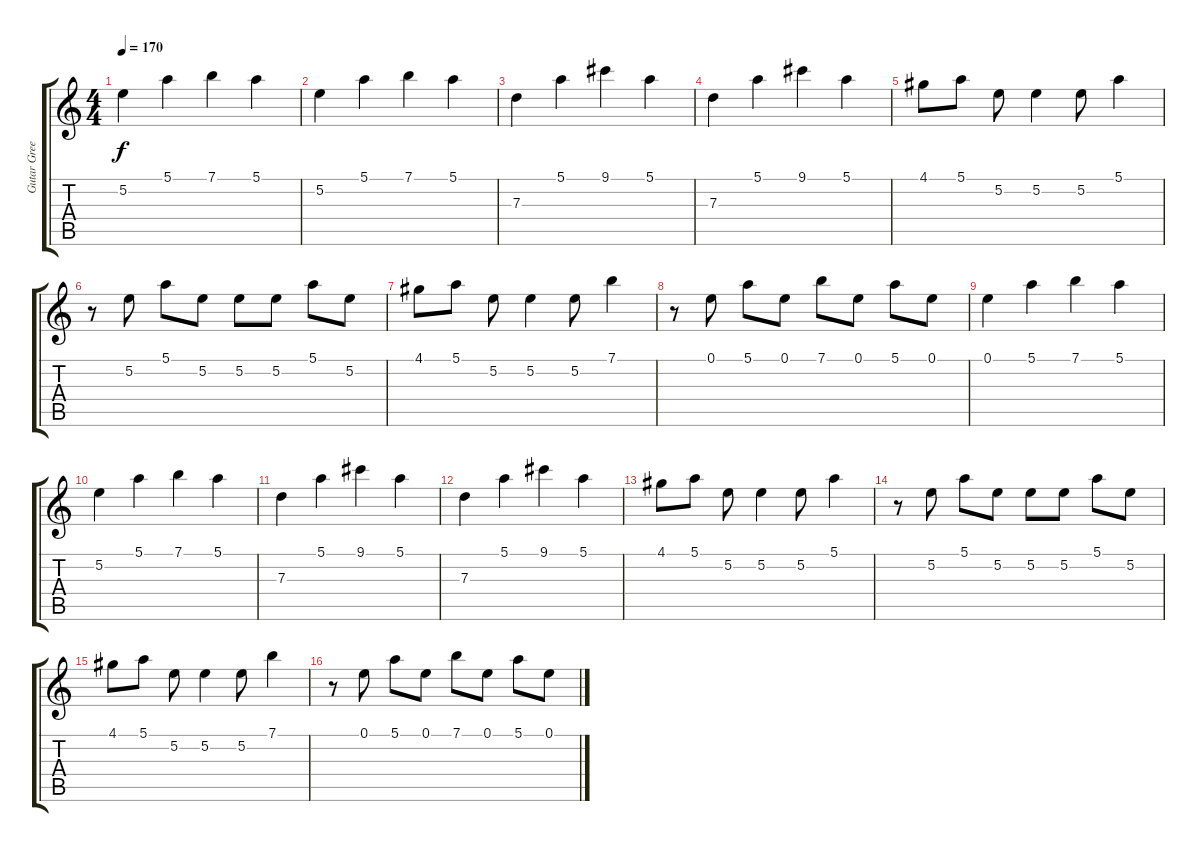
\track ("Gutar Green" "Gutar Gree") {instrument acousticguitarsteel}
\staff {score tabs}
\tuning (E4 B3 G3 D3 A2 E2) {hide}
\ts (4 4)
\tempo 170
\clef g2
\ks c
5.2.4{dy f} 5.1.4 7.1.4 5.1.4 |
5.2.4 5.1.4 7.1.4 5.1.4 |
7.3.4 5.1.4 9.1.4 5.1.4 |
7.3.4 5.1.4 9.1.4 5.1.4 |
4.1.8 5.1.8 5.2.8 5.2.4 5.2.8 5.1.4 |
r.8 5.2.8 5.1.8 5.2.8 5.2.8 5.2.8 5.1.8 5.2.8 |
4.1.8 5.1.8 5.2.8 5.2.4 5.2.8 7.1.4 |
r.8 0.1.8 5.1.8 0.1.8 7.1.8 0.1.8 5.1.8 0.1.8 |
0.1.4 5.1.4 7.1.4 5.1.4 |
5.2.4 5.1.4 7.1.4 5.1.4 |
7.3.4 5.1.4 9.1.4 5.1.4 |
7.3.4 5.1.4 9.1.4 5.1.4 |
4.1.8 5.1.8 5.2.8 5.2.4 5.2.8 5.1.4 |
r.8 5.2.8 5.1.8 5.2.8 5.2.8 5.2.8 5.1.8 5.2.8 |
4.1.8 5.1.8 5.2.8 5.2.4 5.2.8 7.1.4 |
r.8 0.1.8 5.1.8 0.1.8 7.1.8 0.1.8 5.1.8 0.1.8
